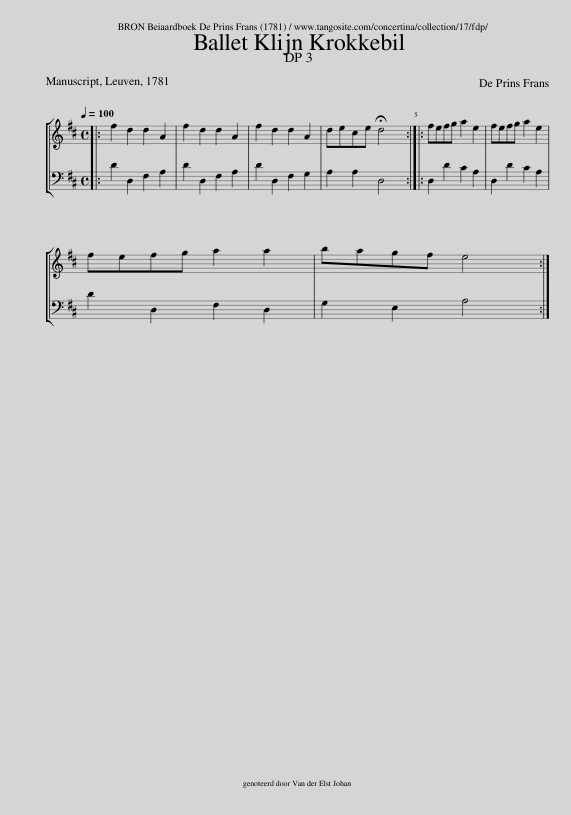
X:1
%%score [ 1 2 ]
L:1/8
Q:1/4=100
M:4/4
I:linebreak $
K:D
V:1 treble
V:2 bass
V:1
|: f2 d2 d2 A2 | f2 d2 d2 A2 | f2 d2 d2 A2 | dece !fermata!d4 :: fefg a2 e2 | %5
 fefg a2 e2 |$ fefg a2 a2 | bagf e4 :| %8
V:2
|: D2 D,2 F,2 A,2 | D2 D,2 F,2 A,2 | D2 D,2 F,2 G,2 | A,2 A,2 D,4 :: D,2 D2 C2 A,2 | %5
 D,2 D2 C2 A,2 |$ D2 D,2 F,2 D,2 | G,2 E,2 A,4 :| %8
